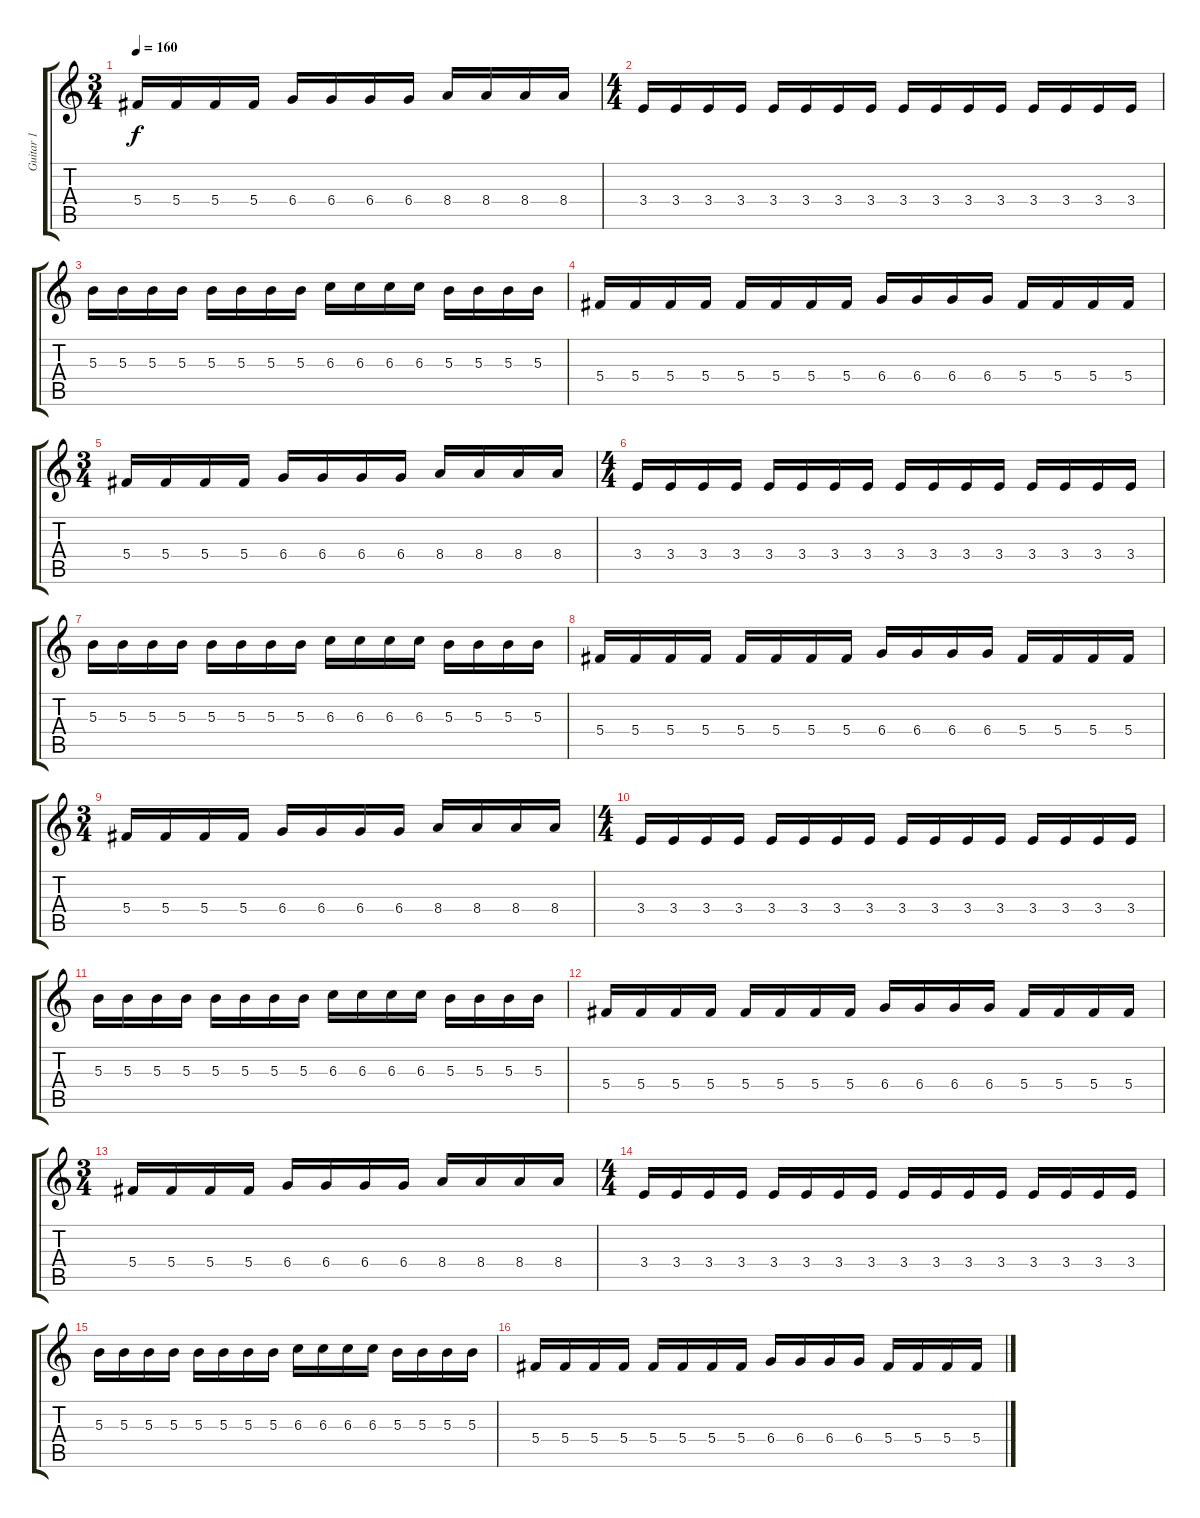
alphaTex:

\track ("Guitar 1" "Guitar 1") {instrument distortionguitar}
\staff {score tabs}
\tuning (Eb4 Bb3 Gb3 Db3 Ab2 Eb2) {hide}
\ts (3 4)
\tempo 160
\clef g2
\ks c
5.4.16{dy f} 5.4.16 5.4.16 5.4.16 6.4.16 6.4.16 6.4.16 6.4.16 8.4.16 8.4.16 8.4.16 8.4.16 |
\ts (4 4)
3.4.16{txt " "} 3.4.16 3.4.16 3.4.16 3.4.16 3.4.16 3.4.16 3.4.16 3.4.16 3.4.16 3.4.16 3.4.16 3.4.16 3.4.16 3.4.16 3.4.16 |
5.3.16 5.3.16 5.3.16 5.3.16 5.3.16 5.3.16 5.3.16 5.3.16 6.3.16 6.3.16 6.3.16 6.3.16 5.3.16 5.3.16 5.3.16 5.3.16 |
5.4.16 5.4.16 5.4.16 5.4.16 5.4.16 5.4.16 5.4.16 5.4.16 6.4.16 6.4.16 6.4.16 6.4.16 5.4.16 5.4.16 5.4.16 5.4.16 |
\ts (3 4)
5.4.16 5.4.16 5.4.16 5.4.16 6.4.16 6.4.16 6.4.16 6.4.16 8.4.16 8.4.16 8.4.16 8.4.16 |
\ts (4 4)
3.4.16{txt " "} 3.4.16 3.4.16 3.4.16 3.4.16 3.4.16 3.4.16 3.4.16 3.4.16 3.4.16 3.4.16 3.4.16 3.4.16 3.4.16 3.4.16 3.4.16 |
5.3.16 5.3.16 5.3.16 5.3.16 5.3.16 5.3.16 5.3.16 5.3.16 6.3.16 6.3.16 6.3.16 6.3.16 5.3.16 5.3.16 5.3.16 5.3.16 |
5.4.16 5.4.16 5.4.16 5.4.16 5.4.16 5.4.16 5.4.16 5.4.16 6.4.16 6.4.16 6.4.16 6.4.16 5.4.16 5.4.16 5.4.16 5.4.16 |
\ts (3 4)
5.4.16 5.4.16 5.4.16 5.4.16 6.4.16 6.4.16 6.4.16 6.4.16 8.4.16 8.4.16 8.4.16 8.4.16 |
\ts (4 4)
3.4.16{txt " "} 3.4.16 3.4.16 3.4.16 3.4.16 3.4.16 3.4.16 3.4.16 3.4.16 3.4.16 3.4.16 3.4.16 3.4.16 3.4.16 3.4.16 3.4.16 |
5.3.16 5.3.16 5.3.16 5.3.16 5.3.16 5.3.16 5.3.16 5.3.16 6.3.16 6.3.16 6.3.16 6.3.16 5.3.16 5.3.16 5.3.16 5.3.16 |
5.4.16 5.4.16 5.4.16 5.4.16 5.4.16 5.4.16 5.4.16 5.4.16 6.4.16 6.4.16 6.4.16 6.4.16 5.4.16 5.4.16 5.4.16 5.4.16 |
\ts (3 4)
5.4.16 5.4.16 5.4.16 5.4.16 6.4.16 6.4.16 6.4.16 6.4.16 8.4.16 8.4.16 8.4.16 8.4.16 |
\ts (4 4)
3.4.16{txt " "} 3.4.16 3.4.16 3.4.16 3.4.16 3.4.16 3.4.16 3.4.16 3.4.16 3.4.16 3.4.16 3.4.16 3.4.16 3.4.16 3.4.16 3.4.16 |
5.3.16 5.3.16 5.3.16 5.3.16 5.3.16 5.3.16 5.3.16 5.3.16 6.3.16 6.3.16 6.3.16 6.3.16 5.3.16 5.3.16 5.3.16 5.3.16 |
5.4.16 5.4.16 5.4.16 5.4.16 5.4.16 5.4.16 5.4.16 5.4.16 6.4.16 6.4.16 6.4.16 6.4.16 5.4.16 5.4.16 5.4.16 5.4.16
